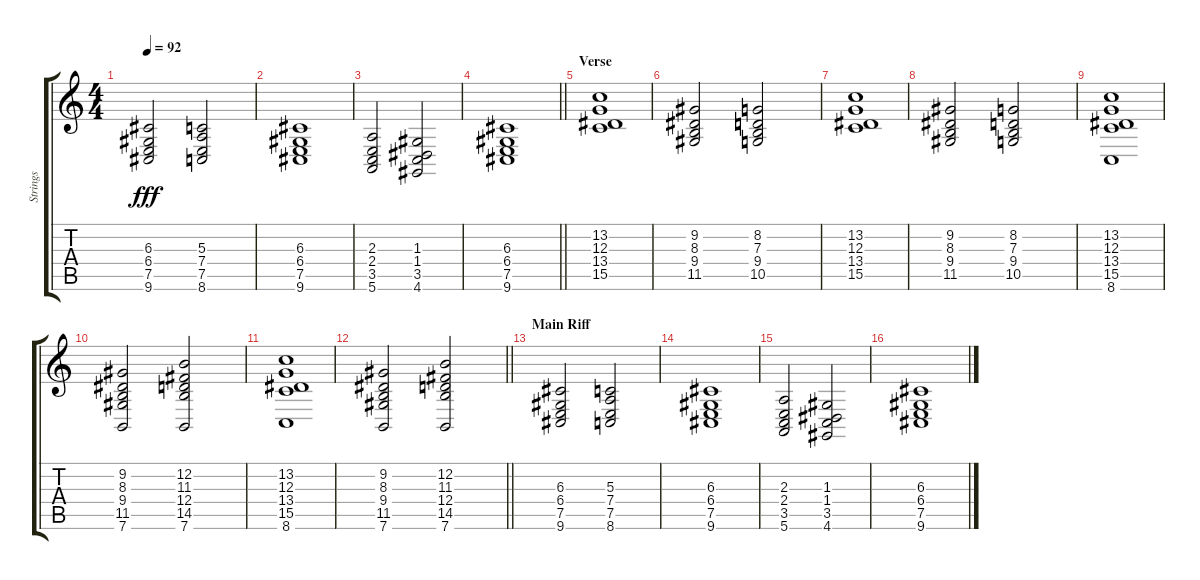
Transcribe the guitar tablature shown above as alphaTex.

\track ("Strings" "Strings") {instrument stringensemble1}
\staff {score tabs}
\tuning (E4 B3 G3 D3 A2 E2) {hide}
\ts (4 4)
\tempo 92
\clef g2
\ks c
(6.3 6.4 7.5 9.6).2{dy fff} (5.3 7.4 7.5 8.6).2 |
(6.3 6.4 7.5 9.6).1 |
(2.3 2.4 3.5 5.6).2 (1.3 1.4 3.5 4.6).2 |
\barLineRight lightlight
(6.3 6.4 7.5 9.6).1 |
\section ("" "Verse")
(13.2 12.3 13.4 15.5).1 |
(9.2 8.3 9.4 11.5).2 (8.2 7.3 9.4 10.5).2 |
(13.2 12.3 13.4 15.5).1 |
(9.2 8.3 9.4 11.5).2 (8.2 7.3 9.4 10.5).2 |
(13.2 12.3 13.4 15.5 8.6).1 |
(9.2 8.3 9.4 11.5 7.6).2 (12.2 11.3 12.4 14.5 7.6).2 |
(13.2 12.3 13.4 15.5 8.6).1 |
\barLineRight lightlight
(9.2 8.3 9.4 11.5 7.6).2 (12.2 11.3 12.4 14.5 7.6).2 |
\section ("" "Main Riff")
(6.3 6.4 7.5 9.6).2 (5.3 7.4 7.5 8.6).2 |
(6.3 6.4 7.5 9.6).1 |
(2.3 2.4 3.5 5.6).2 (1.3 1.4 3.5 4.6).2 |
(6.3 6.4 7.5 9.6).1
